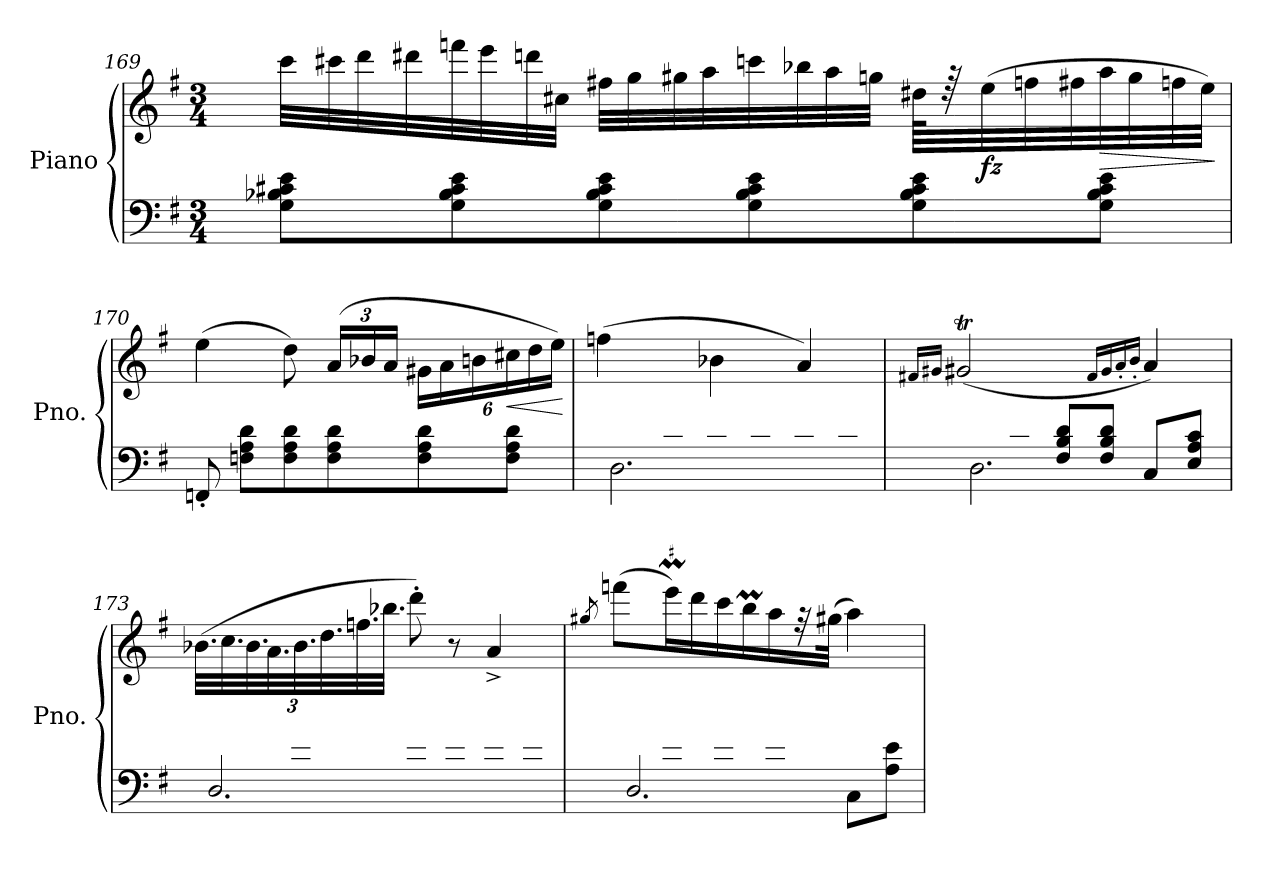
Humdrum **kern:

**kern	**kern	**dynam
*part1	*part1	*part1
*staff2	*staff1	*staff1/2
*I"Piano	*	*
*I'Pno.	*	*
!!LO:LB:g=z
*clefF4	*clefG2	*
*k[f#]	*k[f#]	*
*M3/4	*M3/4	*
=169	=169	=169
8G\ 8B-X\ 8c#X\ 8e\L	32ccc\LLL	.
.	32ccc#X\	.
.	32ddd\	.
.	32ddd#X\	.
8G\ 8B-\ 8c#\ 8e\	32fffn\	.
.	32eee\	.
.	32dddn\	.
.	32cc#\JJJ	.
8G\ 8B-\ 8c#\ 8e\	32ff#X\LLL	.
.	32gg\	.
.	32gg#X\	.
.	32aa\	.
8G\ 8B-\ 8c#\ 8e\	32cccn\	.
.	32bb-X\	.
.	32aa\	.
.	32ggn\JJJ	.
8G\ 8B-\ 8c#\ 8e\	64dd#X\KLLL	.
.	64rff	.
!	!	!LO:DY:b
.	(>32ee\	fz
.	32ffn\	.
.	32ff#X\	.
!	!	!LO:HP:b
8G\ 8B-\ 8c#\ 8e\J	32aa\	>
.	32gg\	.
.	32ffn\	.
.	32ee\JJJ)	.
.	.	]
!!LO:LB:g=z
=170	=170	=170
8FFn'/	(>4ee\	.
8Fn\ 8A\ 8d\L	.	.
8F\ 8A\ 8d\	8dd\)	.
*	*Xbrackettup	*
8F\ 8A\ 8d\	(>24a/LL	.
.	24b-X/	.
.	24a/JJ	.
8F\ 8A\ 8d\	24g#X\LL	.
.	24a\	.
.	24bn\	.
!	!	!LO:HP:b
8F\ 8A\ 8d\J	24cc#X\	<
.	24dd\	.
.	24ee\JJ)	.
.	.	[
=171	=171	=171
*^	*	*
8D\Lyy	2.D\	(>4ffn\	.
8Fn\ 8B-X\ 8d\	.	.	.
8F\ 8B-\ 8d\	.	4b-X\	.
8F\ 8B-\ 8d\	.	.	.
8F\ 8B-\ 8d\	.	4a/)	.
8F\ 8B-\ 8d\J	.	.	.
=172	=172	=172	=172
.	.	16qf#X/LL	.
.	.	16qg#X/JJ	.
8D/Lyy	2.D\	(<2g#t/	.
8Fn/ 8B/ 8d/J	.	.	.
8F/ 8B/ 8d/L	.	.	.
8F/ 8B/ 8d/J	.	.	.
.	.	16qf#/LL	.
.	.	16qg#/	.
.	.	16qa'/	.
.	.	16qb'/JJ	.
8C/L	.	4a/)	.
8E/ 8A/ 8c/J	.	.	.
!!LO:PB:g=z
=173	=173	=173	=173
8D/Lyy	2.D/	(>48.b-X\LLL	.
.	.	48.cc\	.
.	.	48.b-\	.
.	.	48.a\	.
8Fn/ 8B-X/ 8fn/	.	48.b-\	.
.	.	48.dd\	.
.	.	48.ffn\	.
.	.	48.bb-X\JJJ	.
8F/ 8B-/ 8f/	.	8ddd'\)	.
8F/ 8B-/ 8f/	.	8r	.
8F/ 8B-/ 8f/	.	4a^/	.
8F/ 8B-/ 8f/J	.	.	.
=174	=174	=174	=174
.	.	8qgg#X/	.
8D\Lyy	2.D/	(>8fffn\L	.
8Fn\ 8Bn\ 8fn\	.	16eeeM\L)	.
.	.	16ddd\	.
8F\ 8B\ 8f\	.	16ccc\	.
.	.	16bbm\	.
8F\ 8B\ 8f\J	.	16aa\	.
.	.	32rff	.
.	.	(>32gg#\JJk	.
8C\L	.	4aa\)	.
8A\ 8e\J	.	.	.
*v	*v	*	*
=	=	=
*-	*-	*-
